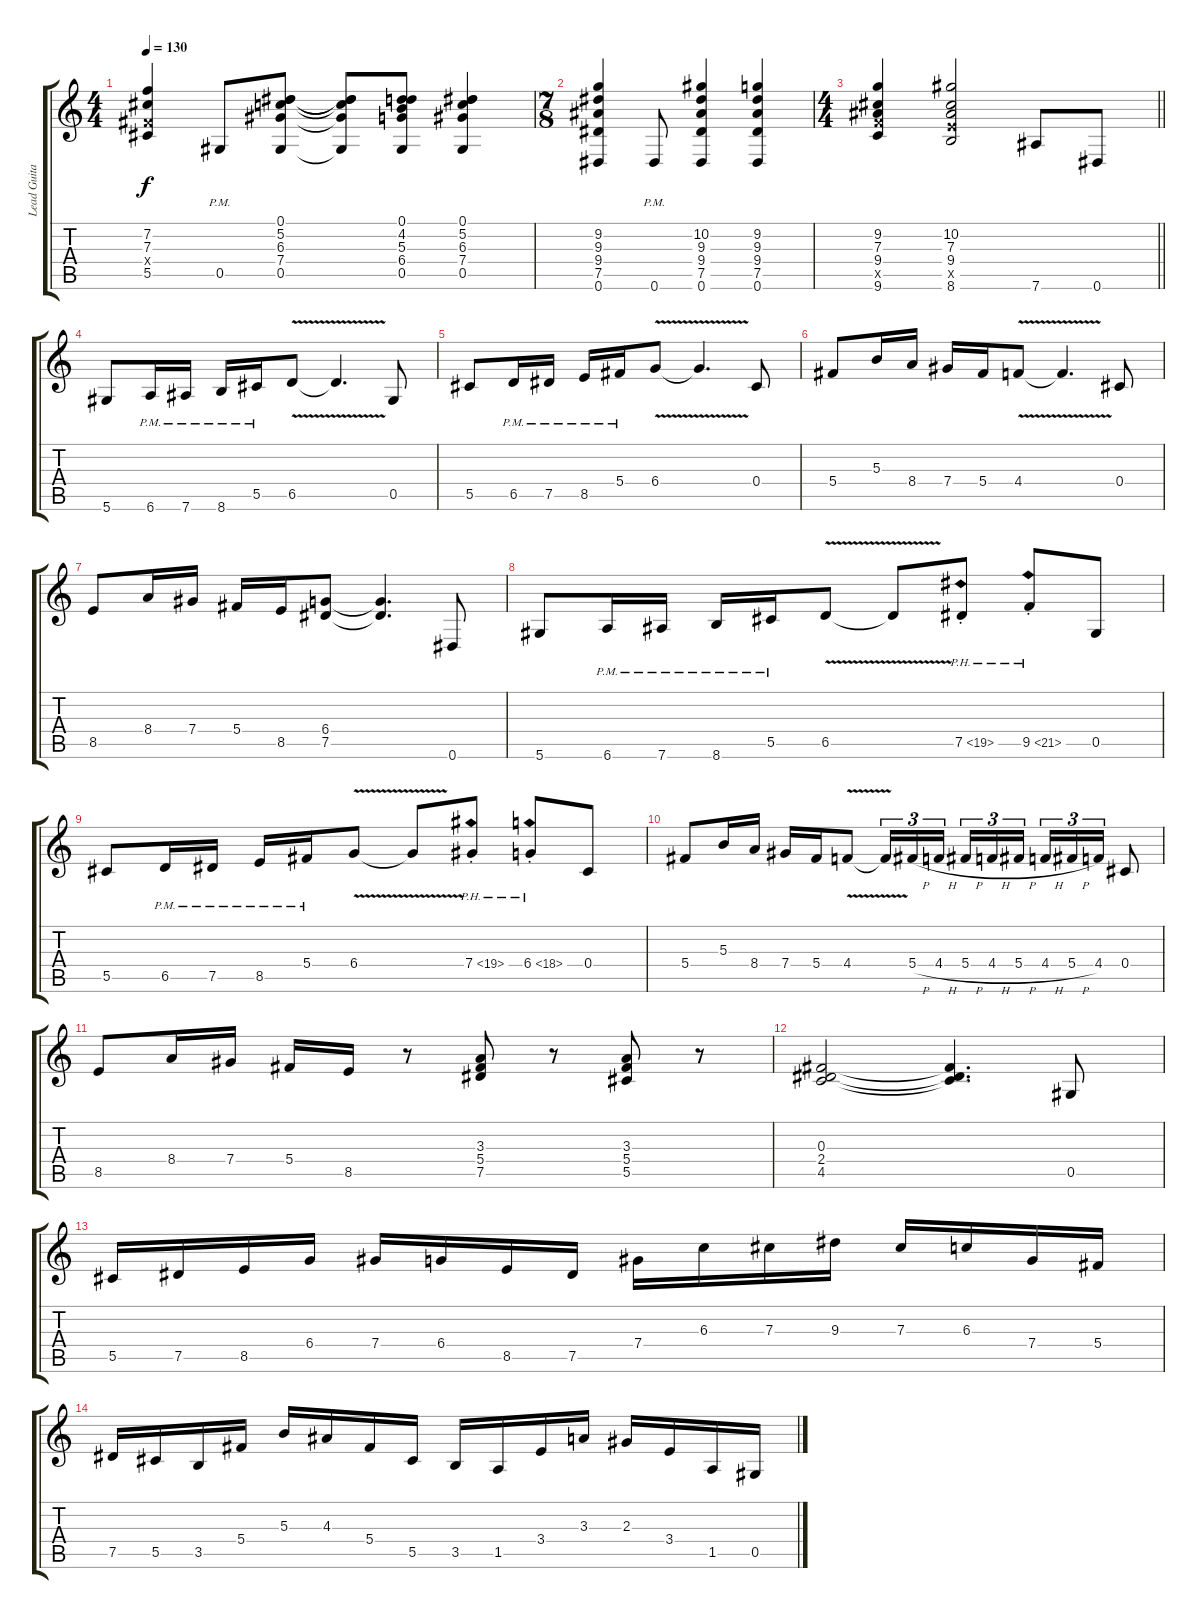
\track ("Lead Guitar" "Lead Guita") {instrument overdrivenguitar}
\staff {score tabs}
\tuning (Eb4 Bb3 Gb3 Db3 Ab2 Eb2) {hide}
\ts (4 4)
\tempo 130
\clef g2
\ks c
(7.2 7.3 5.4{x} 5.5).4{dy f} 0.5{pm}.8 (0.1 5.2 6.3 7.4 0.5).8 (0.1{t} 5.2{t} 6.3{t} 7.4{t} 0.5{t}).8 (0.1 4.2 5.3 6.4 0.5).8 (0.1 5.2 6.3 7.4 0.5).4 |
\ts (7 8)
(9.2 9.3 9.4 7.5 0.6).4 0.6{pm}.8 (10.2 9.3 9.4 7.5 0.6).4 (9.2 9.3 9.4 7.5 0.6).4 |
\ts (4 4)
\barLineRight lightlight
(9.2 7.3 9.4 9.5{x} 9.6).4 (10.2 7.3 9.4 8.5{x} 8.6).2 7.6.8 0.6.8 |
5.6.8 6.6{pm}.16 7.6{pm}.16 8.6{pm}.16 5.5{pm}.16 6.5{v}.8 6.5{t}.4{d} 0.5.8 |
5.5.8 6.5{pm}.16 7.5{pm}.16 8.5{pm}.16 5.4{pm}.16 6.4{v}.8 6.4{t}.4{d} 0.4.8 |
5.4.8 5.3.16 8.4.16 7.4.16 5.4.16 4.4{v}.8 4.4{t}.4{d} 0.4.8 |
8.5.8 8.4.16 7.4.16 5.4.16 8.5.16 (6.4 7.5).8 (6.4{t} 7.5{t}).4{d} 0.6.8 |
5.6.8 6.6{pm}.16 7.6{pm}.16 8.6{pm}.16 5.5{pm}.16 6.5{v}.8 6.5{t}.8 7.5{ph 12 st}.8 9.5{ph 12 st}.8 0.5.8 |
5.5.8 6.5{pm}.16 7.5{pm}.16 8.5{pm}.16 5.4{pm}.16 6.4{v}.8 6.4{t}.8 7.4{ph 12 st}.8 6.4{ph 12 st}.8 0.4.8 |
5.4.8 5.3.16 8.4.16 7.4.16 5.4.16 4.4{v}.8 4.4{t}.16{tu (3 2)} 5.4{h}.16{tu (3 2)} 4.4{h}.16{tu (3 2) beam splitsecondary} 5.4{h}.16{tu (3 2)} 4.4{h}.16{tu (3 2)} 5.4{h}.16{tu (3 2)} 4.4{h}.16{tu (3 2)} 5.4{h}.16{tu (3 2)} 4.4.16{tu (3 2)} 0.4.8 |
8.5.8 8.4.16 7.4.16 5.4.16 8.5.16 r.8 (3.3 5.4 7.5).8 r.8 (3.3 5.4 5.5).8 r.8 |
(0.3 2.4 4.5).2 (0.3{t} 2.4{t} 4.5{t}).4{d} 0.5.8 |
5.5.16 7.5.16 8.5.16 6.4.16 7.4.16 6.4.16 8.5.16 7.5.16 7.4.16 6.3.16 7.3.16 9.3.16 7.3.16 6.3.16 7.4.16 5.4.16 |
7.5.16 5.5.16 3.5.16 5.4.16 5.3.16 4.3.16 5.4.16 5.5.16 3.5.16 1.5.16 3.4.16 3.3.16 2.3.16 3.4.16 1.5.16 0.5.16
